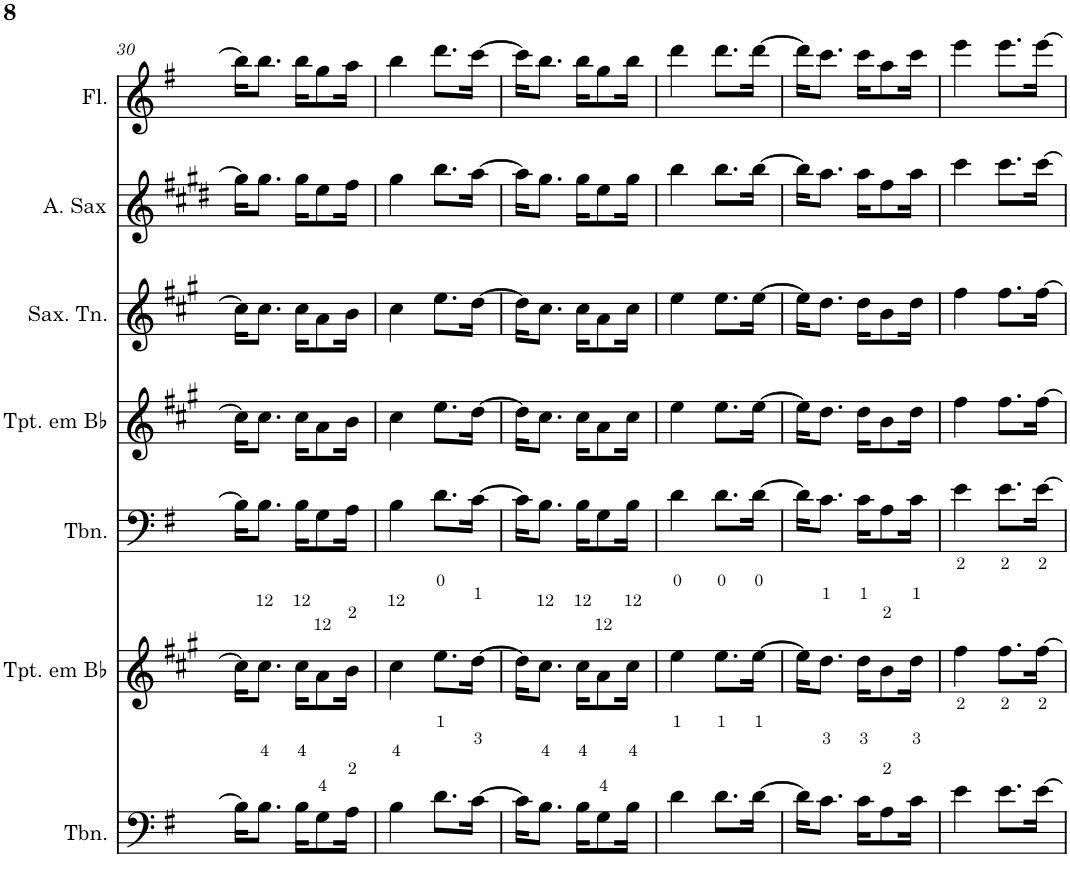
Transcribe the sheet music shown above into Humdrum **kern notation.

**kern	**kern	**kern	**kern	**kern	**kern	**kern
*part7	*part6	*part5	*part4	*part3	*part2	*part1
*staff7	*staff6	*staff5	*staff4	*staff3	*staff2	*staff1
*I"Trombone	*I"Trompete em Bb	*I"Trombone	*I"Trompete em Bb	*I"Saxofone Tenor	*I"Saxofone Alto	*I"Flauta Transversal
*I'Tbn.	*I'Tpt. em Bb	*I'Tbn.	*I'Tpt. em Bb	*I'Sax. Tn.	*	*I'Fl.
!!LO:PB:g=z
*clefF4	*clefG2	*clefF4	*clefG2	*clefG2	*clefG2	*clefG2
*	*Trd1c2	*	*Trd1c2	*Trd8c14	*Trd5c9	*
*k[f#]	*k[f#c#g#]	*k[f#]	*k[f#c#g#]	*k[f#c#g#]	*k[f#c#g#d#]	*k[f#]
*G:	*A:	*G:	*A:	*A:	*E:	*G:
*M2/4	*M2/4	*M2/4	*M2/4	*M2/4	*M2/4	*M2/4
=30	=30	=30	=30	=30	=30	=30
16B\KL]	16cc#\KL]	16B\KL]	16cc#\KL]	16cc#\KL]	16gg#\KL]	16bb\KL]
8.B\J	8.cc#\J	8.B\J	8.cc#\J	8.cc#\J	8.gg#\J	8.bb\J
16B\KL	16cc#\KL	16B\KL	16cc#\KL	16cc#\KL	16gg#\KL	16bb\KL
8G\	8a\	8G\	8a\	8a\	8ee\	8gg\
16A\Jk	16b\Jk	16A\Jk	16b\Jk	16b\Jk	16ff#\Jk	16aa\Jk
=31	=31	=31	=31	=31	=31	=31
4B\	4cc#\	4B\	4cc#\	4cc#\	4gg#\	4bb\
8.d\L	8.ee\L	8.d\L	8.ee\L	8.ee\L	8.bb\L	8.ddd\L
[16c\Jk	[16dd\Jk	[16c\Jk	[16dd\Jk	[16dd\Jk	[16aa\Jk	[16ccc\Jk
=32	=32	=32	=32	=32	=32	=32
16c\KL]	16dd\KL]	16c\KL]	16dd\KL]	16dd\KL]	16aa\KL]	16ccc\KL]
8.B\J	8.cc#\J	8.B\J	8.cc#\J	8.cc#\J	8.gg#\J	8.bb\J
16B\KL	16cc#\KL	16B\KL	16cc#\KL	16cc#\KL	16gg#\KL	16bb\KL
8G\	8a\	8G\	8a\	8a\	8ee\	8gg\
16B\Jk	16cc#\Jk	16B\Jk	16cc#\Jk	16cc#\Jk	16gg#\Jk	16bb\Jk
=33	=33	=33	=33	=33	=33	=33
4d\	4ee\	4d\	4ee\	4ee\	4bb\	4ddd\
8.d\L	8.ee\L	8.d\L	8.ee\L	8.ee\L	8.bb\L	8.ddd\L
[16d\Jk	[16ee\Jk	[16d\Jk	[16ee\Jk	[16ee\Jk	[16bb\Jk	[16ddd\Jk
=34	=34	=34	=34	=34	=34	=34
16d\KL]	16ee\KL]	16d\KL]	16ee\KL]	16ee\KL]	16bb\KL]	16ddd\KL]
8.c\J	8.dd\J	8.c\J	8.dd\J	8.dd\J	8.aa\J	8.ccc\J
16c\KL	16dd\KL	16c\KL	16dd\KL	16dd\KL	16aa\KL	16ccc\KL
8A\	8b\	8A\	8b\	8b\	8ff#\	8aa\
16c\Jk	16dd\Jk	16c\Jk	16dd\Jk	16dd\Jk	16aa\Jk	16ccc\Jk
=35	=35	=35	=35	=35	=35	=35
4e\	4ff#\	4e\	4ff#\	4ff#\	4ccc#\	4eee\
8.e\L	8.ff#\L	8.e\L	8.ff#\L	8.ff#\L	8.ccc#\L	8.eee\L
[16e\Jk	[16ff#\Jk	[16e\Jk	[16ff#\Jk	[16ff#\Jk	[16ccc#\Jk	[16eee\Jk
=	=	=	=	=	=	=
*-	*-	*-	*-	*-	*-	*-
